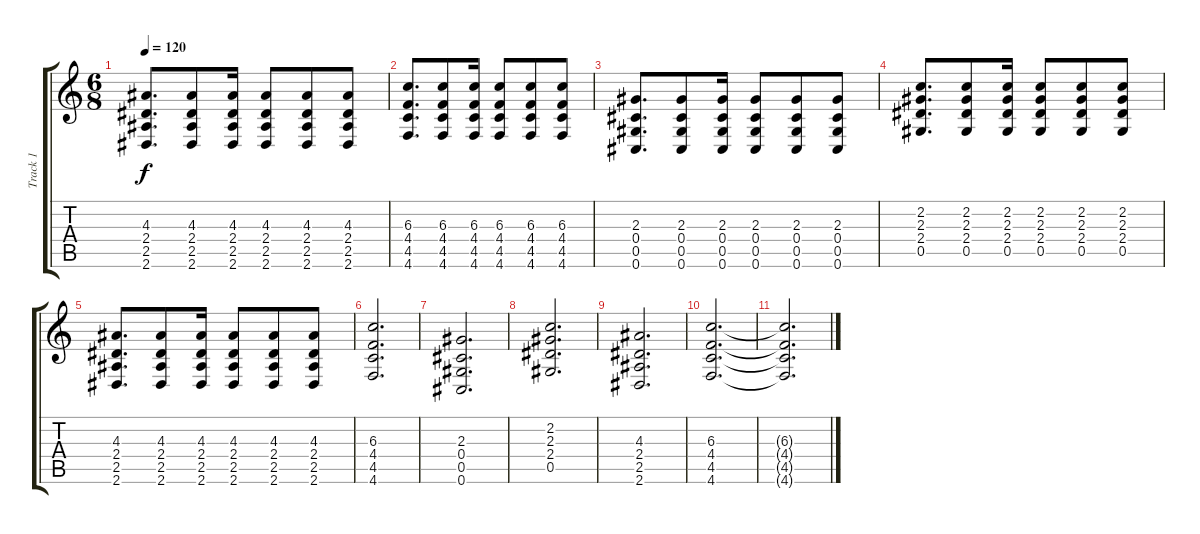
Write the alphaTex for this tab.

\track ("Track 1" "Track 1") {instrument distortionguitar}
\staff {score tabs}
\tuning (Eb4 Bb3 Gb3 Db3 Ab2 Db2) {hide}
\ts (6 8)
\tempo 120
\clef g2
\ks c
(4.3 2.4 2.5 2.6).8{d dy f} (4.3 2.4 2.5 2.6).8 (4.3 2.4 2.5 2.6).16 (4.3 2.4 2.5 2.6).8 (4.3 2.4 2.5 2.6).8 (4.3 2.4 2.5 2.6).8 |
(6.3 4.4 4.5 4.6).8{d} (6.3 4.4 4.5 4.6).8 (6.3 4.4 4.5 4.6).16 (6.3 4.4 4.5 4.6).8 (6.3 4.4 4.5 4.6).8 (6.3 4.4 4.5 4.6).8 |
(2.3 0.4 0.5 0.6).8{d} (2.3 0.4 0.5 0.6).8 (2.3 0.4 0.5 0.6).16 (2.3 0.4 0.5 0.6).8 (2.3 0.4 0.5 0.6).8 (2.3 0.4 0.5 0.6).8 |
(2.2 2.3 2.4 0.5).8{d} (2.2 2.3 2.4 0.5).8 (2.2 2.3 2.4 0.5).16 (2.2 2.3 2.4 0.5).8 (2.2 2.3 2.4 0.5).8 (2.2 2.3 2.4 0.5).8 |
(4.3 2.4 2.5 2.6).8{d} (4.3 2.4 2.5 2.6).8 (4.3 2.4 2.5 2.6).16 (4.3 2.4 2.5 2.6).8 (4.3 2.4 2.5 2.6).8 (4.3 2.4 2.5 2.6).8 |
(6.3 4.4 4.5 4.6).2{d} |
(2.3 0.4 0.5 0.6).2{d} |
(2.2 2.3 2.4 0.5).2{d} |
(4.3 2.4 2.5 2.6).2{d} |
(6.3 4.4 4.5 4.6).2{d} |
(6.3{t} 4.4{t} 4.5{t} 4.6{t}).2{d}
